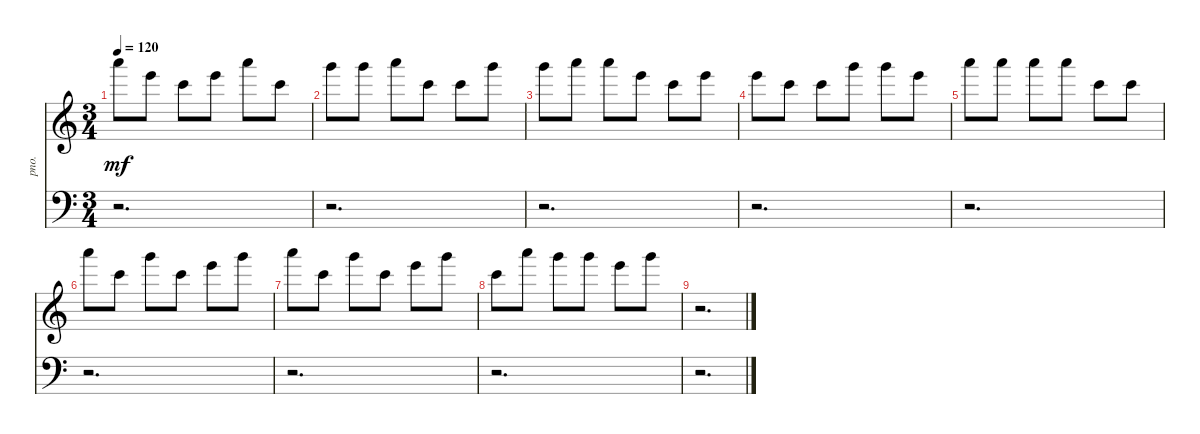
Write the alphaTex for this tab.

\bracketExtendMode nobrackets
\track ("Acoustic Piano" "pno.") {instrument acousticgrandpiano}
\staff {score}
\tuning (E4 B3 G3 D3 A2 E2)
\ts (3 4)
\tempo 120
\clef g2
\ks aminor
29.1.8{dy mf} 24.1.8 20.1.8 24.1.8 29.1.8 20.1.8 |
27.1.8 27.1.8 29.1.8 20.1.8 20.1.8 27.1.8 |
27.1.8 29.1.8 29.1.8 24.1.8 20.1.8 24.1.8 |
24.1.8 20.1.8 20.1.8 27.1.8 27.1.8 24.1.8 |
29.1.8 29.1.8 29.1.8 29.1.8 20.1.8 20.1.8 |
29.1.8 20.1.8 27.1.8 20.1.8 24.1.8 27.1.8 |
29.1.8 20.1.8 27.1.8 20.1.8 24.1.8 27.1.8 |
20.1.8 29.1.8 27.1.8 27.1.8 24.1.8 27.1.8 |
r.2{d}
\staff {score}
\tuning (G2 D2 A1 E1 B0)
\clef f4
\ottava regular
\simile none
\ks aminor
r.2{d dy mf} |
r.2{d} |
r.2{d} |
r.2{d} |
r.2{d} |
r.2{d} |
r.2{d} |
r.2{d} |
r.2{d}
